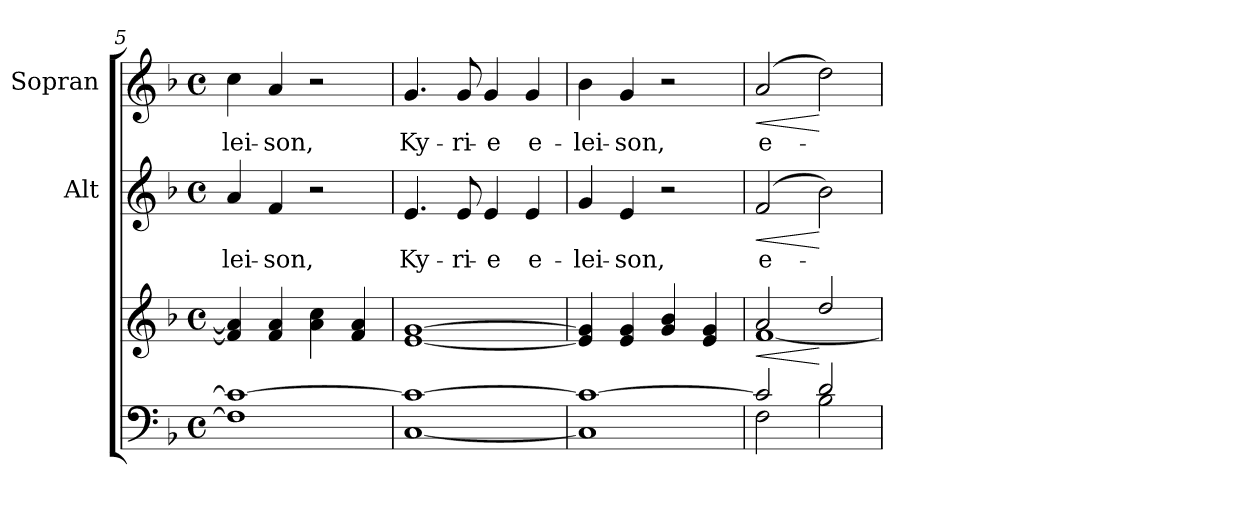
**kern	**kern	**dynam	**kern	**text	**dynam	**kern	**text	**dynam
*part3	*part3	*part3	*part2	*part2	*part2	*part1	*part1	*part1
*staff4	*staff3	*staff3/4	*staff2	*staff2	*staff2	*staff1	*staff1	*staff1
*	*	*	*I"Alt	*	*	*I"Sopran	*	*
*	*	*	*I'A.	*	*	*I'S.	*	*
*clefF4	*clefG2	*	*clefG2	*	*	*clefG2	*	*
*k[b-]	*k[b-]	*	*k[b-]	*	*	*k[b-]	*	*
*F:	*F:	*	*F:	*	*	*F:	*	*
*M4/4	*M4/4	*	*M4/4	*	*	*M4/4	*	*
*met(c)	*met(c)	*	*met(c)	*	*	*met(c)	*	*
=5	=5	=5	=5	=5	=5	=5	=5	=5
!	!	!	!	!LO:LY:b	!	!	!LO:LY:b	!
1F] 1c_	4f/] 4a/]	.	4a/	-lei-	.	4cc\	-lei-	.
!	!	!	!	!LO:LY:b	!	!	!LO:LY:b	!
.	4f/ 4a/	.	4f/	-son,	.	4a/	-son,	.
.	4a\ 4cc\	.	2r	.	.	2r	.	.
.	4f/ 4a/	.	.	.	.	.	.	.
=6	=6	=6	=6	=6	=6	=6	=6	=6
!	!	!	!	!LO:LY:b	!	!	!LO:LY:b	!
[1C 1c_	[1e [1g	.	4.e/	Ky-	.	4.g/	Ky-	.
!	!	!	!	!LO:LY:b	!	!	!LO:LY:b	!
.	.	.	8e/	-ri-	.	8g/	-ri-	.
!	!	!	!	!LO:LY:b	!	!	!LO:LY:b	!
.	.	.	4e/	-e	.	4g/	-e	.
!	!	!	!	!LO:LY:b	!	!	!LO:LY:b	!
.	.	.	4e/	e-	.	4g/	e-	.
!!LO:LB:g=z
=7	=7	=7	=7	=7	=7	=7	=7	=7
!	!	!	!	!LO:LY:b	!	!	!LO:LY:b	!
1C] 1c_	4e/] 4g/]	.	4g/	-lei-	.	4b-\	-lei-	.
!	!	!	!	!LO:LY:b	!	!	!LO:LY:b	!
.	4e/ 4g/	.	4e/	-son,	.	4g/	-son,	.
.	4g/ 4b-/	.	2r	.	.	2r	.	.
.	4e/ 4g/	.	.	.	.	.	.	.
=8	=8	=8	=8	=8	=8	=8	=8	=8
*^	*	*	*	*	*	*	*	*
!	!	!	!LO:HP:b	!	!LO:LY:b	!LO:HP:b	!	!LO:LY:b	!LO:HP:b
*	*	*^	*	*	*	*	*	*	*
2c/]	2F\	2a/	[<1f	<	(2f/	e-	<	(2a/	e-	<
2d/	2B-\	2dd/	.	[	2b-\)	.	[	2dd\)	.	[
*v	*v	*	*	*	*	*	*	*	*	*
*	*v	*v	*	*	*	*	*	*	*
=	=	=	=	=	=	=	=	=
*-	*-	*-	*-	*-	*-	*-	*-	*-
